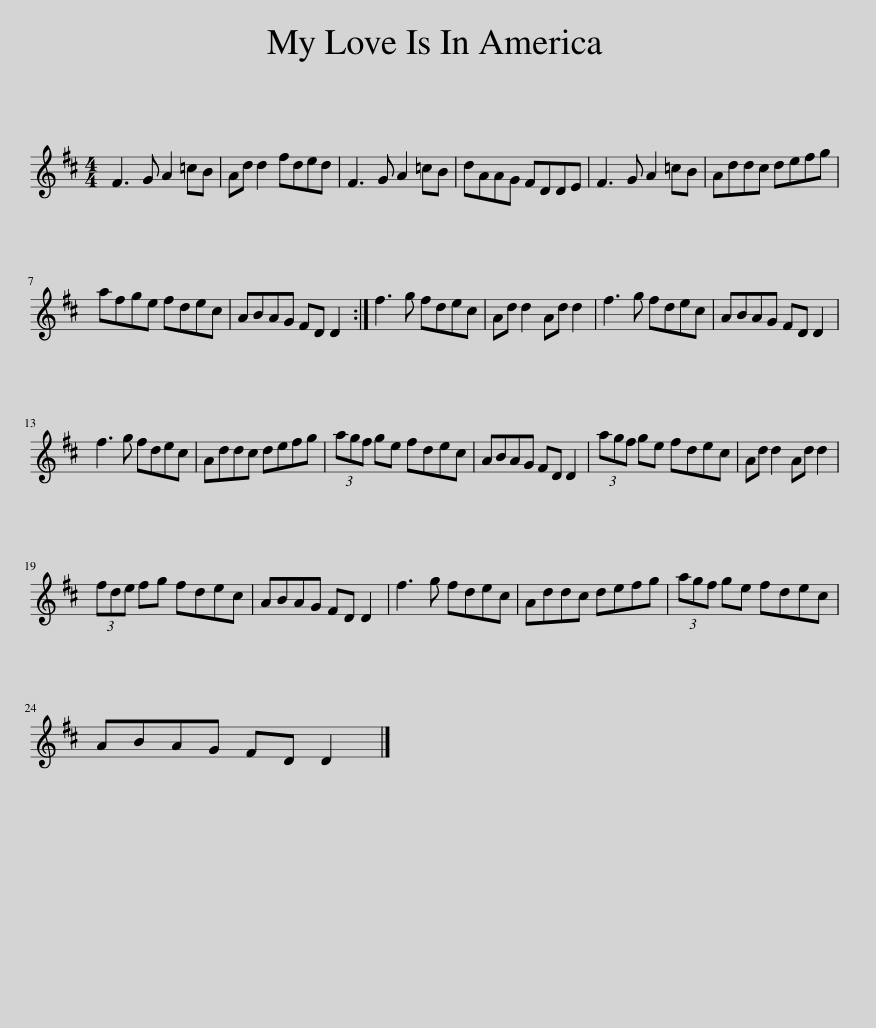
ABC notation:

X:1
L:1/8
M:4/4
I:linebreak $
K:D
V:1 treble
V:1
 F3 G A2 =cB | Ad d2 fded | F3 G A2 =cB | dAAG FDDE | F3 G A2 =cB | %5
 Addc defg |$ afge fdec | ABAG FD D2 :| f3 g fdec | Ad d2 Ad d2 | %10
 f3 g fdec | ABAG FD D2 |$ f3 g fdec | Addc defg | (3agf ge fdec | %15
 ABAG FD D2 | (3agf ge fdec | Ad d2 Ad d2 |$ (3fde fg fdec | ABAG FD D2 | %20
 f3 g fdec | Addc defg | (3agf ge fdec |$ ABAG FD D2 |] %24
